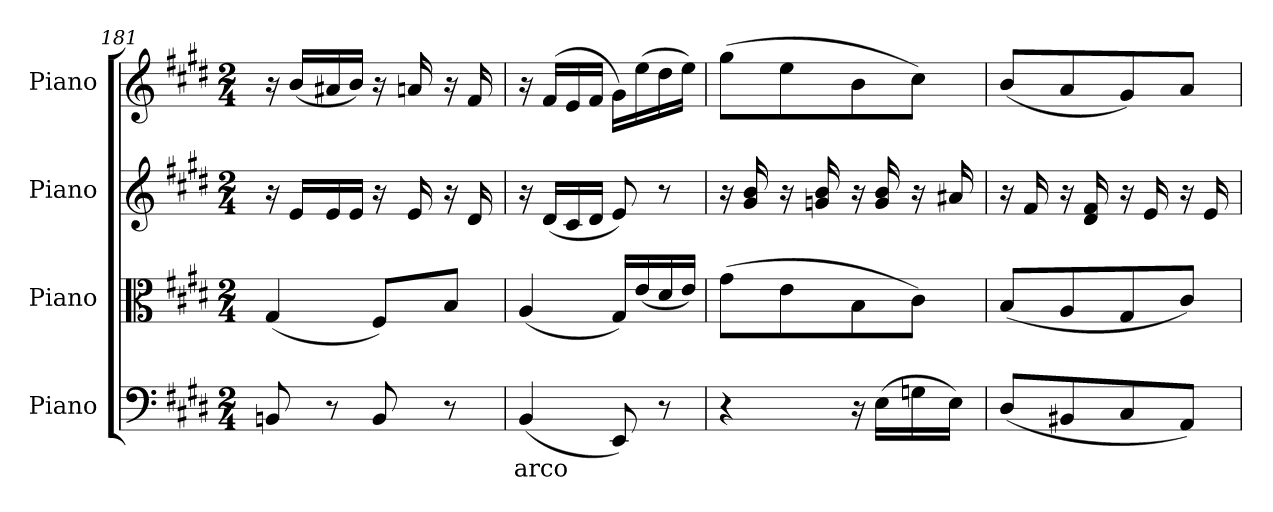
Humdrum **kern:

**kern	**text	**kern	**kern	**kern
*part4	*part4	*part3	*part2	*part1
*staff4	*staff4	*staff3	*staff2	*staff1
*I"Piano	*	*I"Piano	*I"Piano	*I"Piano
*I'Pno	*	*I'Pno	*I'Pno	*I'Pno
*clefF4	*	*clefC3	*clefG2	*clefG2
*k[f#c#g#d#]	*	*k[f#c#g#d#]	*k[f#c#g#d#]	*k[f#c#g#d#]
*M2/4	*	*M2/4	*M2/4	*M2/4
=181	=181	=181	=181	=181
8BBn/	.	(4G#/	16r	16r
.	.	.	16e/LL	(16b/LL
8r	.	.	16e/	16a#X/
.	.	.	16e/JJ	16b/JJ)
8BB/	.	8F#/L)	16r	16r
.	.	.	16e/	16an/
8r	.	8B/J	16r	16r
.	.	.	16d#/	16f#/
=182	=182	=182	=182	=182
!	!LO:LY:b	!	!	!
(4BB/	arco	(4A/	16r	16r
.	.	.	(16d#/LL	(16f#/LL
.	.	.	16c#/	16e/
.	.	.	16d#/JJ	16f#/JJ
8EE/)	.	16G#/LL)	8e/)	16g#\LL)
.	.	(16e/	.	(16ee\
8r	.	16d#/	8r	16dd#\
.	.	16e/JJ)	.	16ee\JJ)
=183	=183	=183	=183	=183
4r	.	(8g#\L	16r	(8gg#\L
.	.	.	16g#/ 16b/	.
.	.	8e\	16r	8ee\
.	.	.	16gn/ 16b/	.
16r	.	8B\	16r	8b\
(16E\LL	.	.	16g/ 16b/	.
16Gn\	.	8c#\J)	16r	8cc#\J)
16E\JJ)	.	.	16a#X/	.
!!LO:LB:g=z
=184	=184	=184	=184	=184
(8D#/L	.	(8B/L	16r	(8b/L
.	.	.	16f#/	.
8BB#X/	.	8A/	16r	8a/
.	.	.	16d#/ 16f#/	.
8C#/	.	8G#/	16r	8g#/)
.	.	.	16e/	.
8AA/J)	.	8c#/J)	16r	8a/J
.	.	.	16e/	.
=	=	=	=	=
*-	*-	*-	*-	*-
